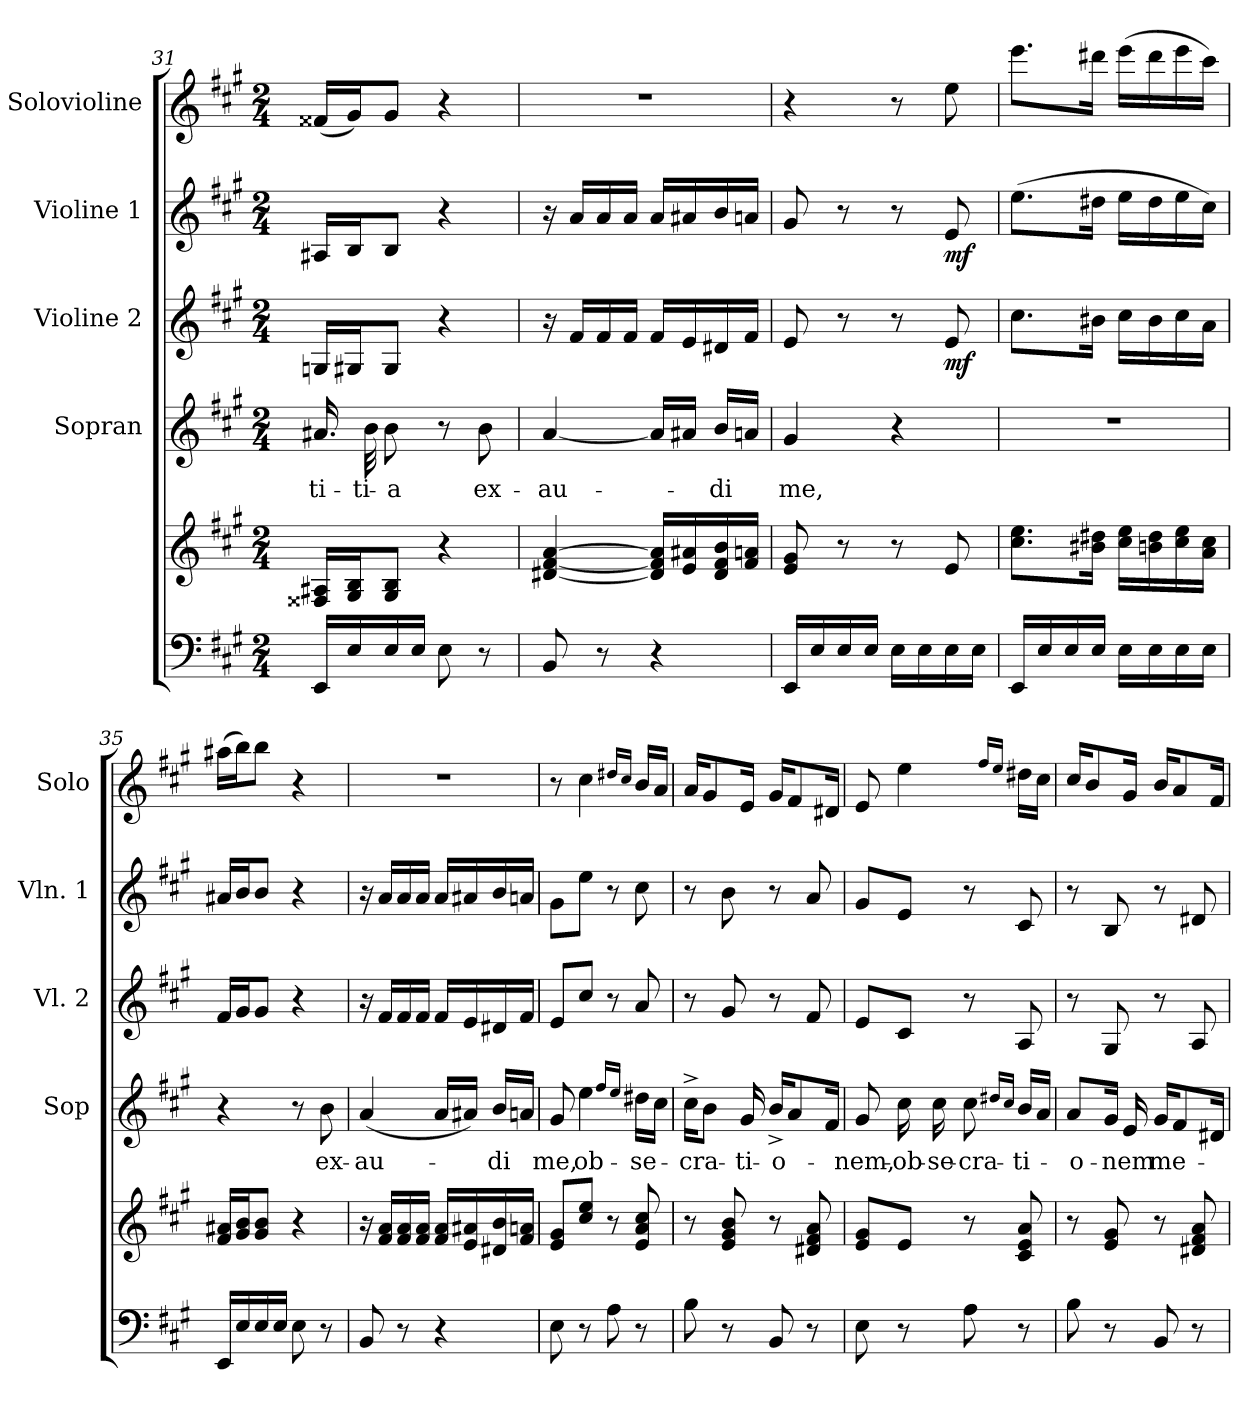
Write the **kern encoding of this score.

**kern	**kern	**kern	**text	**kern	**dynam	**kern	**dynam	**kern
*part5	*part5	*part4	*part4	*part3	*part3	*part2	*part2	*part1
*staff6	*staff5	*staff4	*staff4	*staff3	*staff3	*staff2	*staff2	*staff1
*	*	*I"Sopran	*	*I"Violine 2	*	*I"Violine 1	*	*I"Solovioline
*	*	*I'Sop	*	*I'Vl. 2	*	*I'Vln. 1	*	*I'Solo
*clefF4	*clefG2	*clefG2	*	*clefG2	*	*clefG2	*	*clefG2
*k[f#c#g#]	*k[f#c#g#]	*k[f#c#g#]	*	*k[f#c#g#]	*	*k[f#c#g#]	*	*k[f#c#g#]
*A:	*A:	*A:	*	*A:	*	*A:	*	*A:
*M2/4	*M2/4	*M2/4	*	*M2/4	*	*M2/4	*	*M2/4
=31	=31	=31	=31	=31	=31	=31	=31	=31
!	!	!	!LO:LY:b	!	!	!	!	!
16EE/LL	16F##X/ 16A#X/LL	16.a#X/	-ti-	16Gn/LL	.	16A#X/LL	.	(<16f##X/LL
16E/	16G#/ 16B/J	.	.	16G#X/J	.	16B/J	.	16g#/J)
!	!	!	!LO:LY:b	!	!	!	!	!
.	.	32b\	-ti-	.	.	.	.	.
!	!	!	!LO:LY:b	!	!	!	!	!
16E/	8G#/ 8B/J	8b\	-a	8G#/J	.	8B/J	.	8g#/J
16E/JJ	.	.	.	.	.	.	.	.
8E\	4r	8r	.	4r	.	4r	.	4r
!	!	!	!LO:LY:b	!	!	!	!	!
8r	.	8b\	ex-	.	.	.	.	.
=32	=32	=32	=32	=32	=32	=32	=32	=32
!	!	!	!LO:LY:b	!	!	!	!	!
8BB/	[4d#X/ [4f#/ [4a/	[4a/	-au-	16r	.	16r	.	2r
.	.	.	.	16f#/LL	.	16a/LL	.	.
8r	.	.	.	16f#/	.	16a/	.	.
.	.	.	.	16f#/JJ	.	16a/JJ	.	.
4r	16d#/] 16f#/] 16a/]LL	16a/LL]	.	16f#/LL	.	16a/LL	.	.
.	16e/ 16a#X/	16a#X/JJ	.	16e/	.	16a#X/	.	.
!	!	!	!LO:LY:b	!	!	!	!	!
.	16d#/ 16f#/ 16b/	16b/LL	-di	16d#X/	.	16b/	.	.
.	16f#/ 16an/JJ	16an/JJ	.	16f#/JJ	.	16an/JJ	.	.
=33	=33	=33	=33	=33	=33	=33	=33	=33
!	!	!	!LO:LY:b	!	!	!	!	!
16EE/LL	8e/ 8g#/	4g#/	me,	8e/	.	8g#/	.	4r
16E/	.	.	.	.	.	.	.	.
16E/	8r	.	.	8r	.	8r	.	.
16E/JJ	.	.	.	.	.	.	.	.
16E\LL	8r	4r	.	8r	.	8r	.	8r
16E\	.	.	.	.	.	.	.	.
!	!	!	!	!	!LO:DY:b	!	!LO:DY:b	!
16E\	8e/	.	.	8e/	mf	8e/	mf	8ee\
16E\JJ	.	.	.	.	.	.	.	.
=34	=34	=34	=34	=34	=34	=34	=34	=34
16EE/LL	8.cc#\ 8.ee\L	2r	.	8.cc#\L	.	(>8.ee\L	.	8.eee\L
16E/	.	.	.	.	.	.	.	.
16E/	.	.	.	.	.	.	.	.
16E/JJ	16b#X\ 16dd#X\Jk	.	.	16b#X\Jk	.	16dd#X\Jk	.	16ddd#X\Jk
16E\LL	16cc#\ 16ee\LL	.	.	16cc#\LL	.	16ee\LL	.	(>16eee\LL
16E\	16bn\ 16dd#\	.	.	16b#\	.	16dd#\	.	16ddd#\
16E\	16cc#\ 16ee\	.	.	16cc#\	.	16ee\	.	16eee\
16E\JJ	16a\ 16cc#\JJ	.	.	16a\JJ	.	16cc#\JJ)	.	16ccc#\JJ)
=35	=35	=35	=35	=35	=35	=35	=35	=35
16EE/LL	16f#/ 16a#X/LL	4r	.	16f#/LL	.	16a#X/LL	.	(>16aa#X\LL
16E/	16g#/ 16b/J	.	.	16g#/J	.	16b/J	.	16bb\J)
16E/	8g#/ 8b/J	.	.	8g#/J	.	8b/J	.	8bb\J
16E/JJ	.	.	.	.	.	.	.	.
8E\	4r	8r	.	4r	.	4r	.	4r
!	!	!	!LO:LY:b	!	!	!	!	!
8r	.	8b\	ex-	.	.	.	.	.
!!LO:PB:g=z
=36	=36	=36	=36	=36	=36	=36	=36	=36
!	!	!	!LO:LY:b	!	!	!	!	!
8BB/	16r	(<4a/	-au-	16r	.	16r	.	2r
.	16f#/ 16a/LL	.	.	16f#/LL	.	16a/LL	.	.
8r	16f#/ 16a/	.	.	16f#/	.	16a/	.	.
.	16f#/ 16a/JJ	.	.	16f#/JJ	.	16a/JJ	.	.
4r	16f#/ 16a/LL	16a/LL	.	16f#/LL	.	16a/LL	.	.
.	16e/ 16a#X/	16a#X/JJ)	.	16e/	.	16a#X/	.	.
!	!	!	!LO:LY:b	!	!	!	!	!
.	16d#X/ 16b/	16b/LL	-di	16d#X/	.	16b/	.	.
.	16f#/ 16an/JJ	16an/JJ	.	16f#/JJ	.	16an/JJ	.	.
=37	=37	=37	=37	=37	=37	=37	=37	=37
!	!	!	!LO:LY:b	!	!	!	!	!
8E\	8e/ 8g#/L	8g#/	me,	8e/L	.	8g#\L	.	8r
!	!	!	!LO:LY:b	!	!	!	!	!
8r	8cc#/ 8ee/J	4ee\	ob-	8cc#/J	.	8ee\J	.	4cc#\
8A\	8r	.	.	8r	.	8r	.	.
.	.	16qff#/LL	.	.	.	.	.	16qdd#X/LL
.	.	16qee/JJ	.	.	.	.	.	16qcc#/JJ
!	!	!	!LO:LY:b	!	!	!	!	!
8r	8e/ 8a/ 8cc#/	16dd#X\LL	-se-	8a/	.	8cc#\	.	16b/LL
.	.	16cc#\JJ	.	.	.	.	.	16a/JJ
=38	=38	=38	=38	=38	=38	=38	=38	=38
!	!	!	!LO:LY:b	!	!	!	!	!
8B\	8r	16cc#^>\KL	-cra-	8r	.	8r	.	16a/KL
.	.	8b\J	.	.	.	.	.	8g#/
8r	8e/ 8g#/ 8b/	.	.	8g#/	.	8b\	.	.
!	!	!	!LO:LY:b	!	!	!	!	!
.	.	16g#/	-ti-	.	.	.	.	16e/Jk
!	!	!	!LO:LY:b	!	!	!	!	!
8BB/	8r	16b^</KL	-o-	8r	.	8r	.	16g#/KL
.	.	8a/	.	.	.	.	.	8f#/
8r	8d#X/ 8f#/ 8a/	.	.	8f#/	.	8a/	.	.
.	.	16f#/Jk	.	.	.	.	.	16d#X/Jk
=39	=39	=39	=39	=39	=39	=39	=39	=39
!	!	!	!LO:LY:b	!	!	!	!	!
8E\	8e/ 8g#/L	8g#/	-nem,-	8e/L	.	8g#/L	.	8e/
!	!	!	!LO:LY:b	!	!	!	!	!
8r	8e/J	16cc#\	-ob-	8c#/J	.	8e/J	.	4ee\
!	!	!	!LO:LY:b	!	!	!	!	!
.	.	16cc#\	-se-	.	.	.	.	.
!	!	!	!LO:LY:b	!	!	!	!	!
8A\	8r	8cc#\	-cra-	8r	.	8r	.	.
.	.	16qdd#X/LL	.	.	.	.	.	16qff#/LL
.	.	16qcc#/JJ	.	.	.	.	.	16qee/JJ
!	!	!	!LO:LY:b	!	!	!	!	!
8r	8c#/ 8e/ 8a/	16b/LL	-ti-	8A/	.	8c#/	.	16dd#X\LL
.	.	16a/JJ	.	.	.	.	.	16cc#\JJ
=40	=40	=40	=40	=40	=40	=40	=40	=40
!	!	!	!LO:LY:b	!	!	!	!	!
8B\	8r	8a/L	-o-	8r	.	8r	.	16cc#/KL
.	.	.	.	.	.	.	.	8b/
8r	8e/ 8g#/	16g#/Jk	.	8G#/	.	8B/	.	.
!	!	!	!LO:LY:b	!	!	!	!	!
.	.	16e/	-nem	.	.	.	.	16g#/Jk
!	!	!	!LO:LY:b	!	!	!	!	!
8BB/	8r	16g#/KL	me-	8r	.	8r	.	16b/KL
.	.	8f#/	.	.	.	.	.	8a/
8r	8d#X/ 8f#/ 8a/	.	.	8A/	.	8d#X/	.	.
.	.	16d#X/Jk	.	.	.	.	.	16f#/Jk
=	=	=	=	=	=	=	=	=
*-	*-	*-	*-	*-	*-	*-	*-	*-
